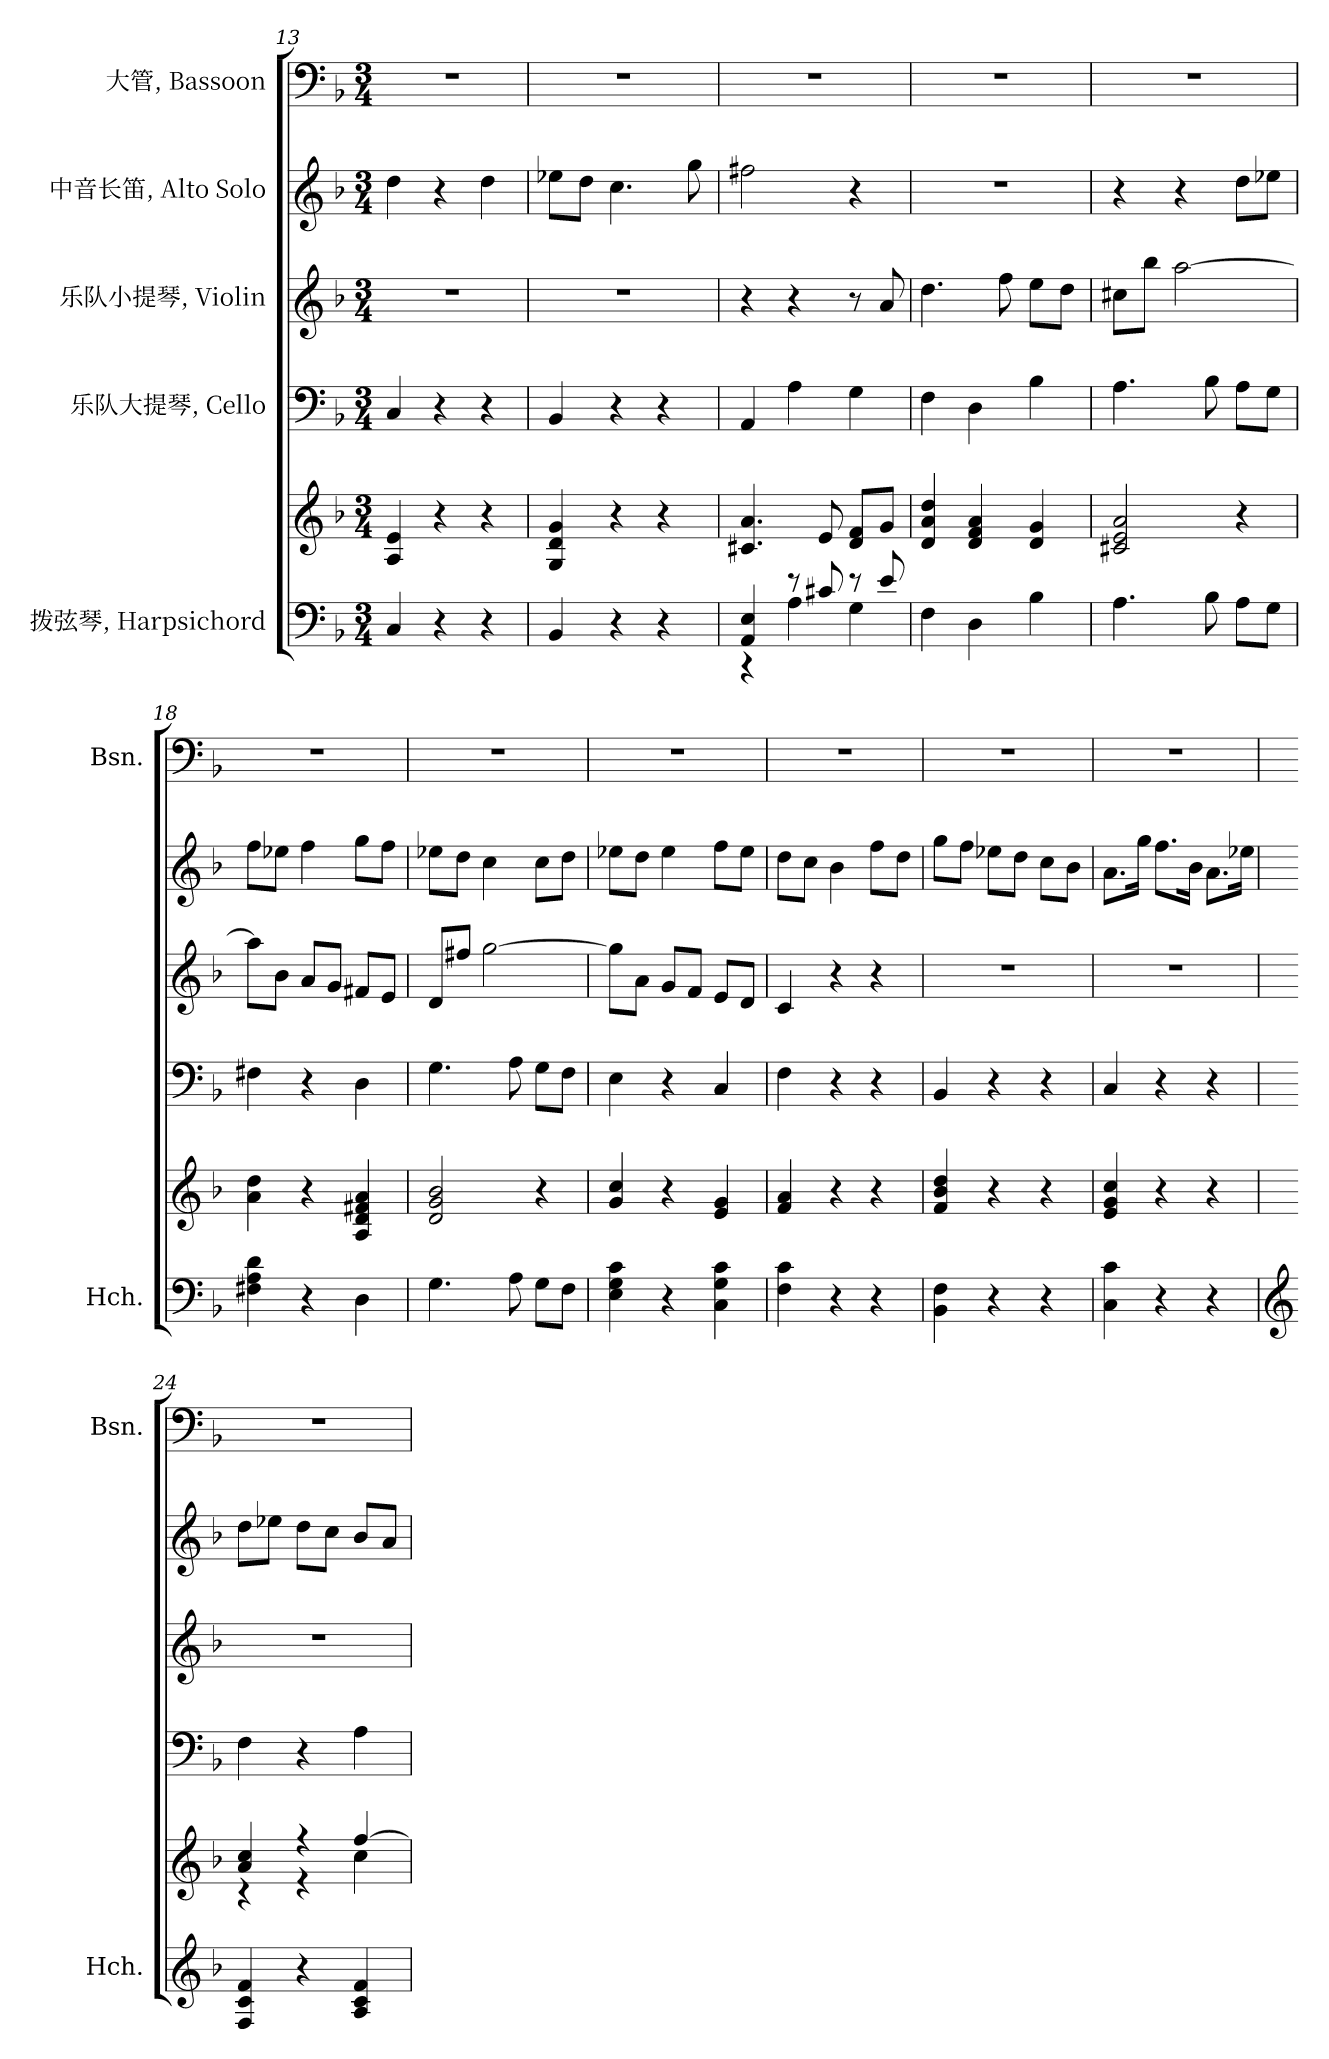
**kern	**kern	**kern	**kern	**kern	**kern
*part5	*part5	*part4	*part3	*part2	*part1
*staff6	*staff5	*staff4	*staff3	*staff2	*staff1
*I"拨弦琴, Harpsichord	*	*I"乐队大提琴, Cello	*I"乐队小提琴, Violin	*I"中音长笛, Alto Solo	*I"大管, Bassoon
*I'Hch.	*	*	*	*	*I'Bsn.
*clefF4	*clefG2	*clefF4	*clefG2	*clefG2	*clefF4
*	*	*	*	*ITrd3c5	*
*k[b-]	*k[b-]	*k[b-]	*k[b-]	*k[]	*k[b-]
*M3/4	*M3/4	*M3/4	*M3/4	*M3/4	*M3/4
=13	=13	=13	=13	=13	=13
4C/	4A/ 4e/	4C/	2.r	4a\	2.r
4r	4r	4r	.	4r	.
4r	4r	4r	.	4a\	.
=14	=14	=14	=14	=14	=14
4BB-/	4G/ 4d/ 4g/	4BB-/	2.r	8b-X\L	2.r
.	.	.	.	8a\J	.
4r	4r	4r	.	4.g\	.
4r	4r	4r	.	.	.
.	.	.	.	8dd\	.
=15	=15	=15	=15	=15	=15
*^	*	*	*	*	*
4AA/ 4E/	4r	4.c#X/ 4.a/	4AA/	4r	2cc#X\	2.r
8r	4A\	.	4A\	4r	.	.
8c#X/	.	8e/	.	.	.	.
8r	4G\	8d/ 8f/L	4G\	8r	4r	.
8e/	.	8g/J	.	8a/	.	.
*v	*v	*	*	*	*	*
=16	=16	=16	=16	=16	=16
4F\	4d/ 4a/ 4dd/	4F\	4.dd\	2.r	2.r
4D\	4d/ 4f/ 4a/	4D\	.	.	.
.	.	.	8ff\	.	.
4B-\	4d/ 4g/	4B-\	8ee\L	.	.
.	.	.	8dd\J	.	.
=17	=17	=17	=17	=17	=17
4.A\	2c#X/ 2e/ 2a/	4.A\	8cc#X\L	4r	2.r
.	.	.	8bb-\J	.	.
.	.	.	[2aa\	4r	.
8B-\	.	8B-\	.	.	.
8A\L	4r	8A\L	.	8a\L	.
8G\J	.	8G\J	.	8b-X\J	.
!!LO:PB:g=z
=18	=18	=18	=18	=18	=18
4F#X\ 4A\ 4d\	4a\ 4dd\	4F#X\	8aa\L]	8cc\L	2.r
.	.	.	8b-\J	8b-X\J	.
4r	4r	4r	8a/L	4cc\	.
.	.	.	8g/J	.	.
4D\	4A/ 4d/ 4f#X/ 4a/	4D\	8f#X/L	8dd\L	.
.	.	.	8e/J	8cc\J	.
=19	=19	=19	=19	=19	=19
4.G\	2d/ 2g/ 2b-/	4.G\	8d/L	8b-X\L	2.r
.	.	.	8ff#X/J	8a\J	.
.	.	.	[2gg\	4g\	.
8A\	.	8A\	.	.	.
8G\L	4r	8G\L	.	8g\L	.
8F\J	.	8F\J	.	8a\J	.
=20	=20	=20	=20	=20	=20
4E\ 4G\ 4c\	4g/ 4cc/	4E\	8gg\L]	8b-X\L	2.r
.	.	.	8a\J	8a\J	.
4r	4r	4r	8g/L	4b-\	.
.	.	.	8f/J	.	.
4C\ 4G\ 4c\	4e/ 4g/	4C/	8e/L	8cc\L	.
.	.	.	8d/J	8b-\J	.
=21	=21	=21	=21	=21	=21
4F\ 4c\	4f/ 4a/	4F\	4c/	8a\L	2.r
.	.	.	.	8g\J	.
4r	4r	4r	4r	4f\	.
4r	4r	4r	4r	8cc\L	.
.	.	.	.	8a\J	.
=22	=22	=22	=22	=22	=22
4BB-\ 4F\	4f/ 4b-/ 4dd/	4BB-/	2.r	8dd\L	2.r
.	.	.	.	8cc\J	.
4r	4r	4r	.	8b-X\L	.
.	.	.	.	8a\J	.
4r	4r	4r	.	8g\L	.
.	.	.	.	8f\J	.
!!LO:LB:g=z
=23	=23	=23	=23	=23	=23
4C\ 4c\	4e/ 4g/ 4cc/	4C/	2.r	8.e\L	2.r
.	.	.	.	16dd\Jk	.
4r	4r	4r	.	8.cc\L	.
.	.	.	.	16f\Jk	.
4r	4r	4r	.	8.e\L	.
.	.	.	.	16b-X\Jk	.
=24	=24	=24	=24	=24	=24
*clefG2	*	*	*	*	*
*	*^	*	*	*	*
4F/ 4c/ 4f/	4a/ 4cc/	4r	4F\	2.r	8a\L	2.r
.	.	.	.	.	8b-X\J	.
4r	4r	4r	4r	.	8a\L	.
.	.	.	.	.	8g\J	.
4A/ 4c/ 4f/	[4ff/	4cc\	4A\	.	8f/L	.
.	.	.	.	.	8e/J	.
*	*v	*v	*	*	*	*
=	=	=	=	=	=
*-	*-	*-	*-	*-	*-
